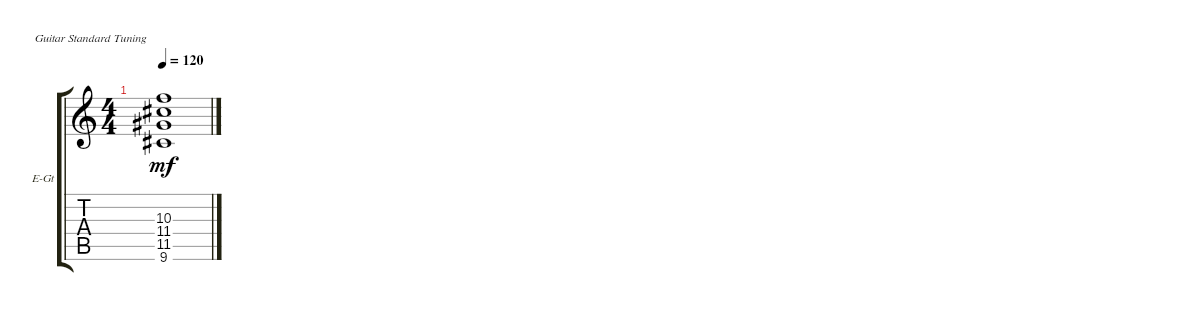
\defaultSystemsLayout 4
\bracketExtendMode groupsimilarinstruments
\firstSystemTrackNameOrientation horizontal
\otherSystemsTrackNameOrientation horizontal
\track ("Electric Guitar" "E-Gt") {instrument electricguitarclean}
\staff {score tabs}
\tuning (E4 B3 G3 D3 A2 E2)
\ts (4 4)
\tempo 120
\clef g2
\ks c
(9.6 11.5 11.4 10.3).1{dy mf}
